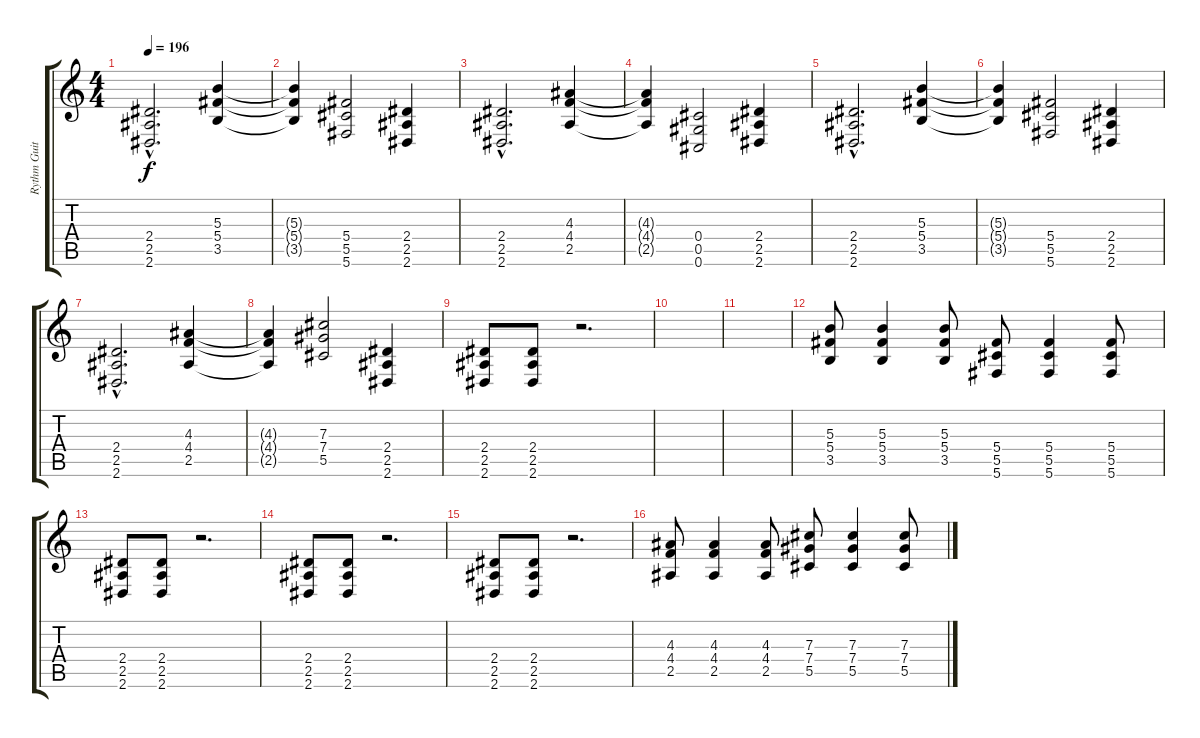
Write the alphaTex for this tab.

\track ("Rythm Guitar" "Rythm Guit") {instrument distortionguitar}
\staff {score tabs}
\tuning (Eb4 Bb3 Gb3 Db3 Ab2 Db2) {hide}
\ts (4 4)
\tempo 196
\clef g2
\ks c
(2.4{hac} 2.5{hac} 2.6{hac}).2{d dy f instrument distortionguitar} (5.3 5.4 3.5).4 |
(5.3{t} 5.4{t} 3.5{t}).4 (5.4 5.5 5.6).2 (2.4 2.5 2.6).4 |
(2.4{hac} 2.5{hac} 2.6{hac}).2{d} (4.3 4.4 2.5).4 |
(4.3{t} 4.4{t} 2.5{t}).4 (0.4 0.5 0.6).2 (2.4 2.5 2.6).4 |
(2.4{hac} 2.5{hac} 2.6{hac}).2{d} (5.3 5.4 3.5).4 |
(5.3{t} 5.4{t} 3.5{t}).4 (5.4 5.5 5.6).2 (2.4 2.5 2.6).4 |
(2.4{hac} 2.5{hac} 2.6{hac}).2{d} (4.3 4.4 2.5).4 |
(4.3{t} 4.4{t} 2.5{t}).4 (7.3 7.4 5.5).2 (2.4 2.5 2.6).4 |
(2.4 2.5 2.6).8 (2.4 2.5 2.6).8 r.2{d} |
|
|
(5.3 5.4 3.5).8 (5.3 5.4 3.5).4 (5.3 5.4 3.5).8 (5.4 5.5 5.6).8 (5.4 5.5 5.6).4 (5.4 5.5 5.6).8 |
(2.4 2.5 2.6).8 (2.4 2.5 2.6).8 r.2{d} |
(2.4 2.5 2.6).8 (2.4 2.5 2.6).8 r.2{d} |
(2.4 2.5 2.6).8 (2.4 2.5 2.6).8 r.2{d} |
(4.3 4.4 2.5).8 (4.3 4.4 2.5).4 (4.3 4.4 2.5).8 (7.3 7.4 5.5).8 (7.3 7.4 5.5).4 (7.3 7.4 5.5).8
